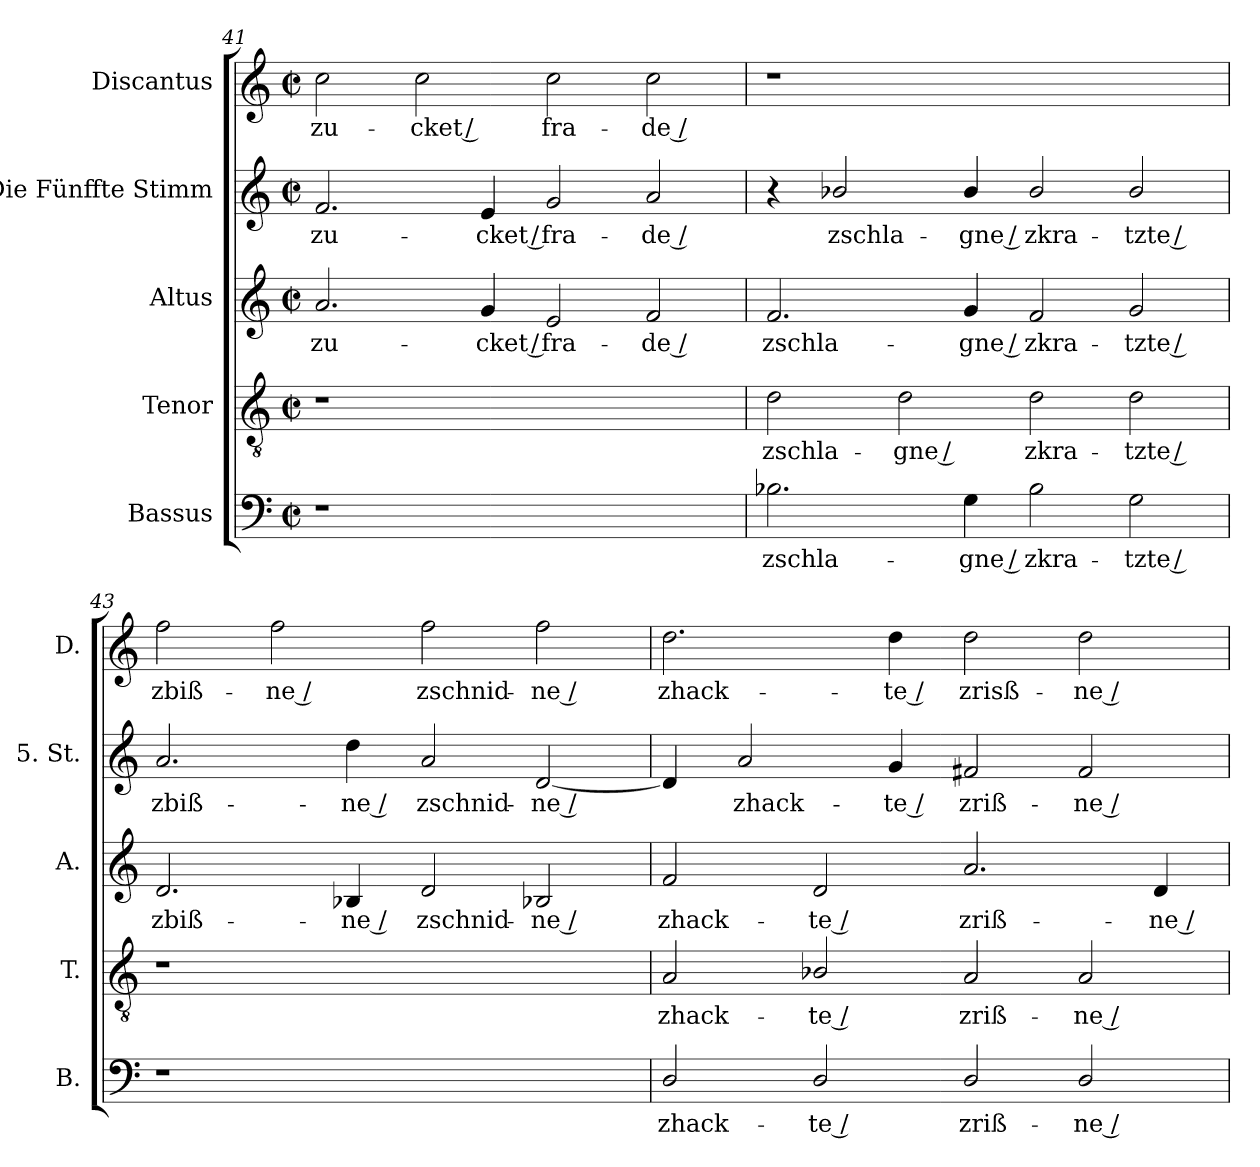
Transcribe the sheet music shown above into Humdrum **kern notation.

**kern	**text	**kern	**text	**kern	**text	**kern	**text	**kern	**text
*part5	*part5	*part4	*part4	*part3	*part3	*part2	*part2	*part1	*part1
*staff5	*staff5	*staff4	*staff4	*staff3	*staff3	*staff2	*staff2	*staff1	*staff1
*I"Bassus	*	*I"Tenor	*	*I"Altus	*	*I"Die Fünffte Stimm	*	*I"Discantus	*
*I'B.	*	*I'T.	*	*I'A.	*	*I'5. St.	*	*I'D.	*
*clefF4	*	*clefGv2	*	*clefG2	*	*clefG2	*	*clefG2	*
*	*	*ITrd7c12	*	*	*	*	*	*	*
*k[]	*	*k[]	*	*k[]	*	*k[]	*	*k[]	*
*C:	*	*C:	*	*C:	*	*C:	*	*C:	*
*M2/2	*	*M2/2	*	*M2/2	*	*M2/2	*	*M2/2	*
*met(c|)	*	*met(c|)	*	*met(c|)	*	*met(c|)	*	*met(c|)	*
=41	=41	=41	=41	=41	=41	=41	=41	=41	=41
!LO:N:vis=1	!	!LO:N:vis=1	!	!	!	!	!	!	!
!	!	!	!	!	!LO:LY:b:color=#000000	!	!	!	!
!	!	!	!	!	!	!	!LO:LY:b:color=#000000	!	!
!	!	!	!	!	!	!	!	!	!LO:LY:b:color=#000000
1r	.	1r	.	2.ai/	zu-	2.fi/	zu-	2cci\	zu-
!	!	!	!	!	!	!	!	!	!LO:LY:b:color=#000000
.	.	.	.	.	.	.	.	2cci\	-cket /
!	!	!	!	!	!LO:LY:b:color=#000000	!	!	!	!
!	!	!	!	!	!	!	!LO:LY:b:color=#000000	!	!
.	.	.	.	4gi/	-cket /	4ei/	-cket /	.	.
!	!	!	!	!	!LO:LY:b:color=#000000	!	!	!	!
!	!	!	!	!	!	!	!LO:LY:b:color=#000000	!	!
!	!	!	!	!	!	!	!	!	!LO:LY:b:color=#000000
1ryy	.	1ryy	.	2ei/	fra-	2gi/	fra-	2cci\	fra-
!	!	!	!	!	!LO:LY:b:color=#000000	!	!	!	!
!	!	!	!	!	!	!	!LO:LY:b:color=#000000	!	!
!	!	!	!	!	!	!	!	!	!LO:LY:b:color=#000000
.	.	.	.	2fi/	-de /	2ai/	-de /	2cci\	-de /
=42	=42	=42	=42	=42	=42	=42	=42	=42	=42
!	!LO:LY:b:color=#000000	!	!	!	!	!	!	!	!
!	!	!	!LO:LY:b:color=#000000	!	!	!	!	!	!
!	!	!	!	!	!LO:LY:b:color=#000000	!	!	!LO:N:vis=1	!
2.B-Xi\	zschla-	2Di\	zschla-	2.fi/	zschla-	4r	.	1r	.
!	!	!	!	!	!	!	!LO:LY:b:color=#000000	!	!
.	.	.	.	.	.	2b-Xi/	zschla-	.	.
!	!	!	!LO:LY:b:color=#000000	!	!	!	!	!	!
.	.	2Di\	-gne /	.	.	.	.	.	.
!	!LO:LY:b:color=#000000	!	!	!	!	!	!	!	!
!	!	!	!	!	!LO:LY:b:color=#000000	!	!	!	!
!	!	!	!	!	!	!	!LO:LY:b:color=#000000	!	!
4Gi\	-gne /	.	.	4gi/	-gne /	4b-i/	-gne /	.	.
!	!LO:LY:b:color=#000000	!	!	!	!	!	!	!	!
!	!	!	!LO:LY:b:color=#000000	!	!	!	!	!	!
!	!	!	!	!	!LO:LY:b:color=#000000	!	!	!	!
!	!	!	!	!	!	!	!LO:LY:b:color=#000000	!	!
2B-i\	zkra-	2Di\	zkra-	2fi/	zkra-	2b-i/	zkra-	1ryy	.
!	!LO:LY:b:color=#000000	!	!	!	!	!	!	!	!
!	!	!	!LO:LY:b:color=#000000	!	!	!	!	!	!
!	!	!	!	!	!LO:LY:b:color=#000000	!	!	!	!
!	!	!	!	!	!	!	!LO:LY:b:color=#000000	!	!
2Gi\	-tzte /	2Di\	-tzte /	2gi/	-tzte /	2b-i/	-tzte /	.	.
!!LO:PB:g=z
=43	=43	=43	=43	=43	=43	=43	=43	=43	=43
!LO:N:vis=1	!	!LO:N:vis=1	!	!	!	!	!	!	!
!	!	!	!	!	!LO:LY:b:color=#000000	!	!	!	!
!	!	!	!	!	!	!	!LO:LY:b:color=#000000	!	!
!	!	!	!	!	!	!	!	!	!LO:LY:b:color=#000000
1r	.	1r	.	2.di/	zbiß-	2.ai/	zbiß-	2ffi\	zbiß-
!	!	!	!	!	!	!	!	!	!LO:LY:b:color=#000000
.	.	.	.	.	.	.	.	2ffi\	-ne /
!	!	!	!	!	!LO:LY:b:color=#000000	!	!	!	!
!	!	!	!	!	!	!	!LO:LY:b:color=#000000	!	!
.	.	.	.	4B-Xi/	-ne /	4ddi\	-ne /	.	.
!	!	!	!	!	!LO:LY:b:color=#000000	!	!	!	!
!	!	!	!	!	!	!	!LO:LY:b:color=#000000	!	!
!	!	!	!	!	!	!	!	!	!LO:LY:b:color=#000000
1ryy	.	1ryy	.	2di/	zschnid-	2ai/	zschnid-	2ffi\	zschnid-
!	!	!	!	!	!LO:LY:b:color=#000000	!	!	!	!
!	!	!	!	!	!	!	!LO:LY:b:color=#000000	!	!
!	!	!	!	!	!	!	!	!	!LO:LY:b:color=#000000
.	.	.	.	2B-Xi/	-ne /	[2di/	-ne /	2ffi\	-ne /
=44	=44	=44	=44	=44	=44	=44	=44	=44	=44
!	!LO:LY:b:color=#000000	!	!	!	!	!	!	!	!
!	!	!	!LO:LY:b:color=#000000	!	!	!	!	!	!
!	!	!	!	!	!LO:LY:b:color=#000000	!	!	!	!
!	!	!	!	!	!	!	!	!	!LO:LY:b:color=#000000
2Di/	zhack-	2AAi/	zhack-	2fi/	zhack-	4di/]	.	2.ddi\	zhack-
!	!	!	!	!	!	!	!LO:LY:b:color=#000000	!	!
.	.	.	.	.	.	2ai/	zhack-	.	.
!	!LO:LY:b:color=#000000	!	!	!	!	!	!	!	!
!	!	!	!LO:LY:b:color=#000000	!	!	!	!	!	!
!	!	!	!	!	!LO:LY:b:color=#000000	!	!	!	!
2Di/	-te /	2BB-Xi/	-te /	2di/	-te /	.	.	.	.
!	!	!	!	!	!	!	!LO:LY:b:color=#000000	!	!
!	!	!	!	!	!	!	!	!	!LO:LY:b:color=#000000
.	.	.	.	.	.	4gi/	-te /	4ddi\	-te /
!	!LO:LY:b:color=#000000	!	!	!	!	!	!	!	!
!	!	!	!LO:LY:b:color=#000000	!	!	!	!	!	!
!	!	!	!	!	!LO:LY:b:color=#000000	!	!	!	!
!	!	!	!	!	!	!	!LO:LY:b:color=#000000	!	!
!	!	!	!	!	!	!	!	!	!LO:LY:b:color=#000000
2Di/	zriß-	2AAi/	zriß-	2.ai/	zriß-	2f#Xi/	zriß-	2ddi\	zrisß-
!	!LO:LY:b:color=#000000	!	!	!	!	!	!	!	!
!	!	!	!LO:LY:b:color=#000000	!	!	!	!	!	!
!	!	!	!	!	!	!	!LO:LY:b:color=#000000	!	!
!	!	!	!	!	!	!	!	!	!LO:LY:b:color=#000000
2Di/	-ne /	2AAi/	-ne /	.	.	2f#i/	-ne /	2ddi\	-ne /
!	!	!	!	!	!LO:LY:b:color=#000000	!	!	!	!
.	.	.	.	4di/	-ne /	.	.	.	.
=	=	=	=	=	=	=	=	=	=
*-	*-	*-	*-	*-	*-	*-	*-	*-	*-
